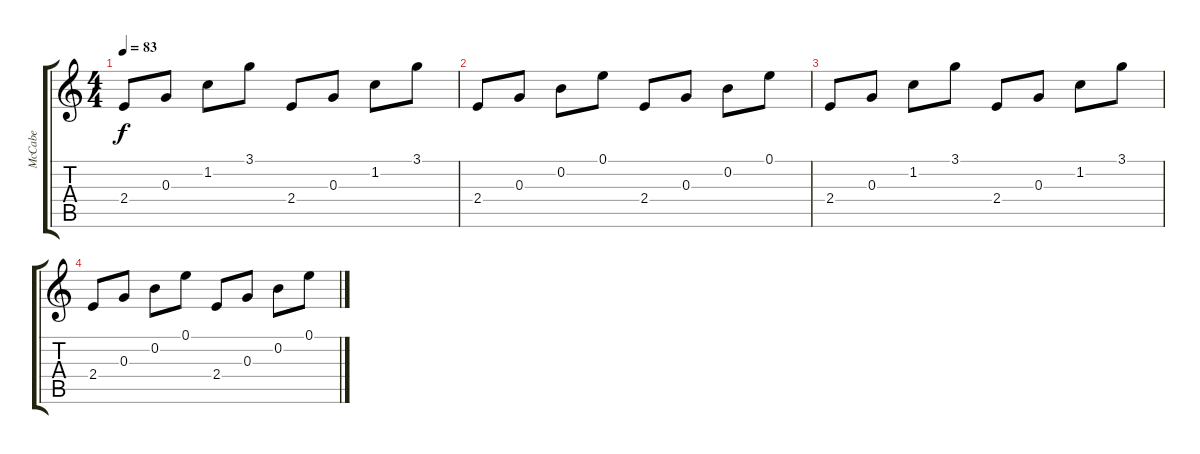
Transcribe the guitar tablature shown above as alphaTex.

\track ("McCabe" "McCabe") {instrument electricguitarclean}
\staff {score tabs}
\tuning (E4 B3 G3 D3 A2 E2) {hide}
\ts (4 4)
\tempo 83
\clef g2
\ks c
2.4.8{dy f} 0.3.8 1.2.8 3.1.8 2.4.8 0.3.8 1.2.8 3.1.8 |
2.4.8 0.3.8 0.2.8 0.1.8 2.4.8 0.3.8 0.2.8 0.1.8 |
2.4.8 0.3.8 1.2.8 3.1.8 2.4.8 0.3.8 1.2.8 3.1.8 |
2.4.8 0.3.8 0.2.8 0.1.8 2.4.8 0.3.8 0.2.8 0.1.8
